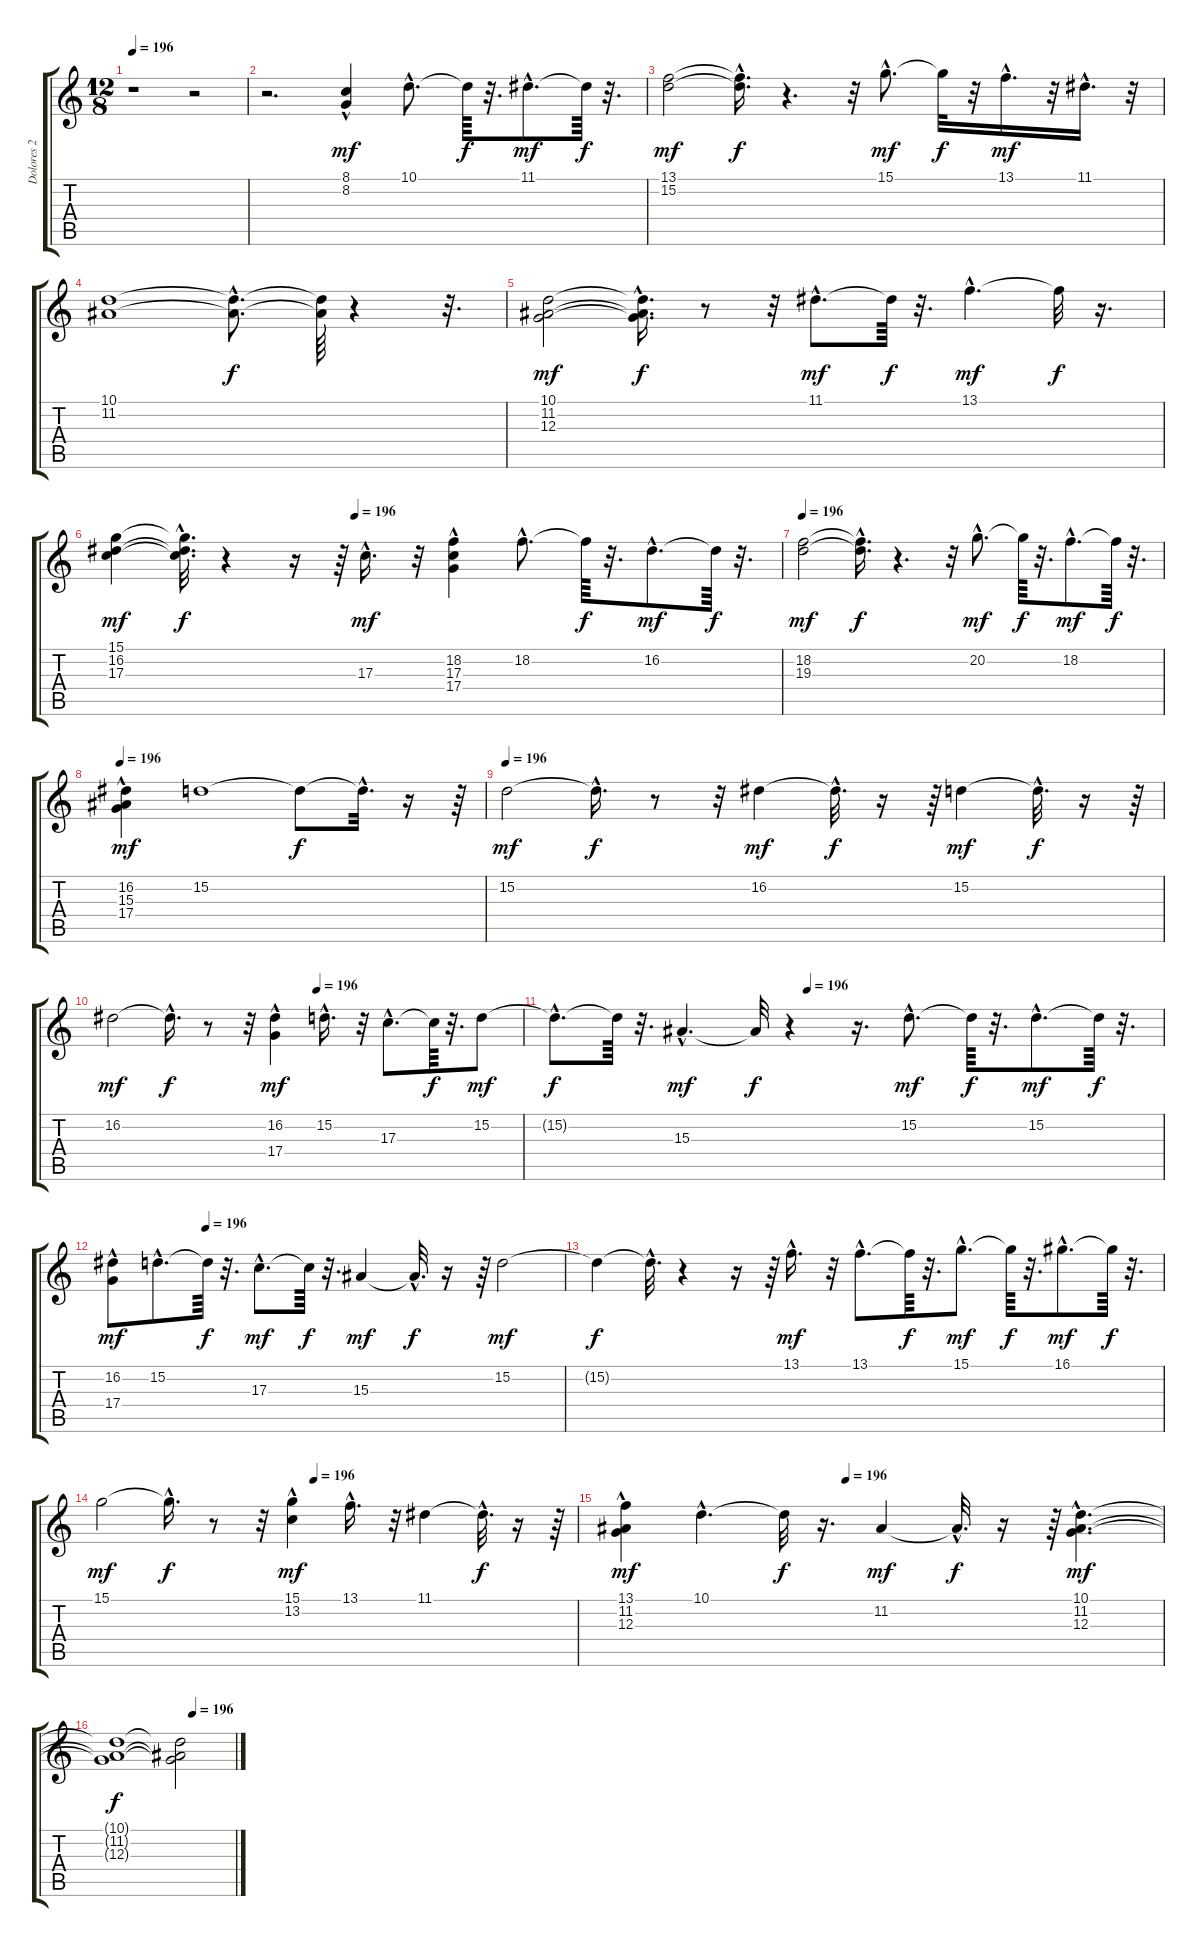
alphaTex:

\track ("Dolores 2" "Dolores 2") {instrument pad3polysynth}
\staff {score tabs}
\tuning (E4 B3 G3 D3 A2 E2) {hide}
\ts (12 8)
\tempo 196
\clef g2
\ks c
r.1{dy mf} r.2 |
r.2{d} (8.1{hac} 8.2).4 10.1{hac}.8{d} 10.1{t}.64{dy f} r.32{d} 11.1{hac}.8{d dy mf} 11.1{t}.64{dy f} r.32{d} |
(13.1 15.2).2{dy mf} (13.1{hac t} 15.2{hac t}).16{d dy f} r.4{d} r.32 15.1{hac}.8{d dy mf} 15.1{t}.32{dy f} r.32 13.1{hac}.16{d dy mf} r.32 11.1{hac}.16{d} r.32 |
(10.1 11.2).1 (10.1{hac t} 11.2{hac t}).8{d dy f} (10.1{t} 11.2{t}).64 r.4 r.32{d} |
(10.1 11.2 12.3).2{dy mf} (10.1{hac t} 11.2{hac t} 12.3{hac t}).16{d dy f} r.8 r.32 11.1{hac}.8{d dy mf} 11.1{t}.64{dy f} r.32{d} 13.1{hac}.4{d dy mf} 13.1{t}.32{dy f} r.16{d} |
\tempo (196 0.3645833333333333)
(15.1 16.2 17.3).4{dy mf} (15.1{hac t} 16.2{hac t} 17.3{hac t}).32{d dy f} r.4 r.16 r.64 17.3{hac}.16{d dy mf} r.32 (18.2{hac} 17.3 17.4).4 18.2{hac}.8{d} 18.2{t}.64{dy f} r.32{d} 16.2{hac}.8{d dy mf} 16.2{t}.64{dy f} r.32{d} |
\tempo 196
(18.2 19.3).2{dy mf} (18.2{hac t} 19.3{hac t}).16{d dy f} r.4{d} r.32 20.2{hac}.8{d dy mf} 20.2{t}.64{dy f} r.32{d} 18.2{hac}.8{d dy mf} 18.2{t}.64{dy f} r.32{d} |
\tempo 196
(16.2{hac} 15.3 17.4).4{dy mf} 15.2.1 15.2{t}.8{dy f} 15.2{hac t}.32{d} r.16 r.64 |
\tempo 196
15.2.2{dy mf} 15.2{hac t}.16{d dy f} r.8 r.32 16.2.4{dy mf} 16.2{hac t}.32{d dy f} r.16 r.64 15.2.4{dy mf} 15.2{hac t}.32{d dy f} r.16 r.64 |
\tempo (196 0.5)
16.2.2{dy mf} 16.2{hac t}.16{d dy f} r.8 r.32 (16.2{hac} 17.4).4{dy mf} 15.2{hac}.16{d} r.32 17.3{hac}.8{d} 17.3{t}.64{dy f} r.32{d} 15.2.8{dy mf} |
\tempo (196 0.4166666666666667)
15.2{hac t}.8{d dy f} 15.2{t}.64 r.32{d} 15.3{hac}.4{d dy mf} 15.3{t}.32{dy f} r.4 r.16{d} 15.2{hac}.8{d dy mf} 15.2{t}.64{dy f} r.32{d} 15.2{hac}.8{d dy mf} 15.2{t}.64{dy f} r.32{d} |
\tempo (196 0.20833333333333334)
(16.2{hac} 17.4).8{dy mf} 15.2{hac}.8{d} 15.2{t}.64{dy f} r.32{d} 17.3{hac}.8{d dy mf} 17.3{t}.64{dy f} r.32{d} 15.3.4{dy mf} 15.3{hac t}.32{d dy f} r.16 r.64 15.2.2{dy mf} |
15.2{t}.4{dy f} 15.2{hac t}.32{d} r.4 r.16 r.64 13.1{hac}.16{d dy mf} r.32 13.1{hac}.8{d} 13.1{t}.64{dy f} r.32{d} 15.1{hac}.8{d dy mf} 15.1{t}.64{dy f} r.32{d} 16.1{hac}.8{d dy mf} 16.1{t}.64{dy f} r.32{d} |
\tempo (196 0.4479166666666667)
15.1.2{dy mf} 15.1{hac t}.16{d dy f} r.8 r.32 (15.1{hac} 13.2).4{dy mf} 13.1{hac}.16{d} r.32 11.1.4 11.1{hac t}.32{d dy f} r.16 r.64 |
\tempo (196 0.4166666666666667)
(13.1{hac} 11.2 12.3).4{dy mf} 10.1{hac}.4{d} 10.1{t}.32{dy f} r.16{d} 11.2.4{dy mf} 11.2{hac t}.32{d dy f} r.16 r.64 (10.1{hac} 11.2{hac} 12.3{hac}).4{d dy mf} |
\tempo (196 0.6666666666666666)
(10.1{t} 11.2{t} 12.3{t}).1{dy f} (10.1{t} 11.2{t} 12.3{t}).2
